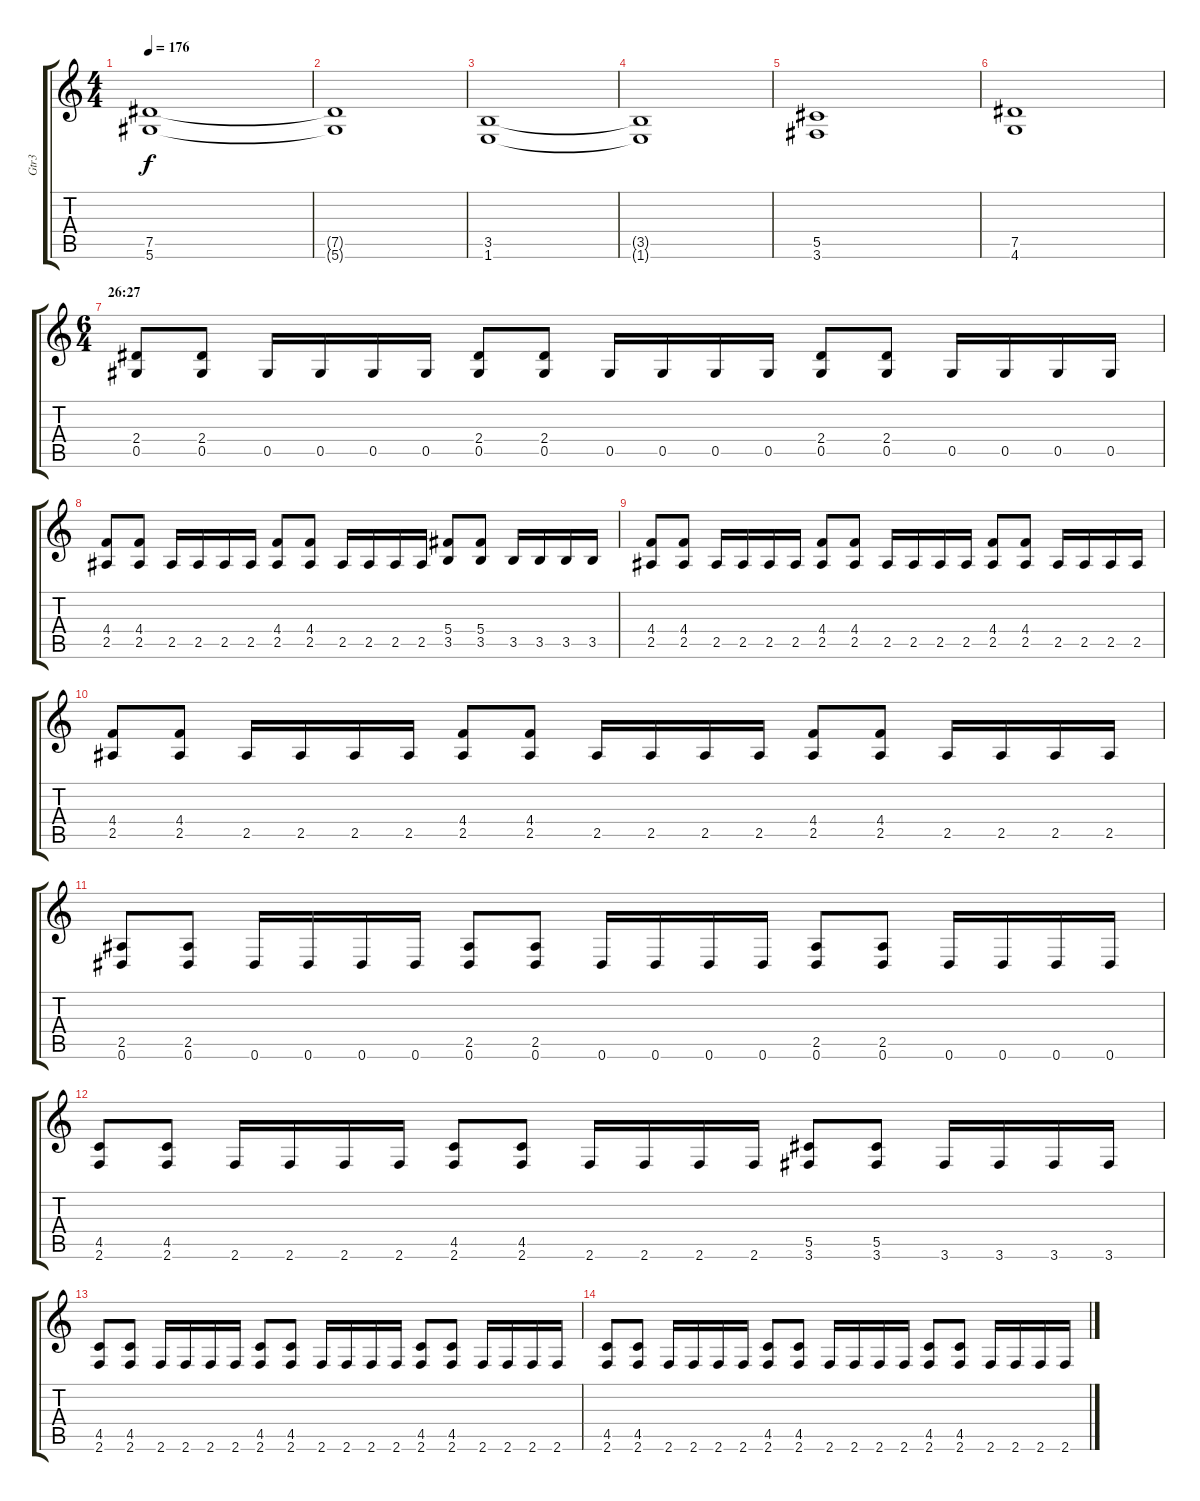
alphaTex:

\track ("Gtr3" "Gtr3") {instrument overdrivenguitar}
\staff {score tabs}
\tuning (Eb4 Bb3 Gb3 Db3 Ab2 Eb2) {hide}
\ts (4 4)
\tempo 176
\clef g2
\ks c
(7.5 5.6).1{dy f} |
(7.5{t} 5.6{t}).1 |
(3.5 1.6).1 |
(3.5{t} 1.6{t}).1 |
(5.5 3.6).1 |
(7.5 4.6).1 |
\ts (6 4)
\section ("" "26:27")
(2.4 0.5).8 (2.4 0.5).8 0.5.16 0.5.16 0.5.16 0.5.16 (2.4 0.5).8 (2.4 0.5).8 0.5.16 0.5.16 0.5.16 0.5.16 (2.4 0.5).8 (2.4 0.5).8 0.5.16 0.5.16 0.5.16 0.5.16 |
(4.4 2.5).8 (4.4 2.5).8 2.5.16 2.5.16 2.5.16 2.5.16 (4.4 2.5).8 (4.4 2.5).8 2.5.16 2.5.16 2.5.16 2.5.16 (5.4 3.5).8 (5.4 3.5).8 3.5.16 3.5.16 3.5.16 3.5.16 |
(4.4 2.5).8 (4.4 2.5).8 2.5.16 2.5.16 2.5.16 2.5.16 (4.4 2.5).8 (4.4 2.5).8 2.5.16 2.5.16 2.5.16 2.5.16 (4.4 2.5).8 (4.4 2.5).8 2.5.16 2.5.16 2.5.16 2.5.16 |
(4.4 2.5).8 (4.4 2.5).8 2.5.16 2.5.16 2.5.16 2.5.16 (4.4 2.5).8 (4.4 2.5).8 2.5.16 2.5.16 2.5.16 2.5.16 (4.4 2.5).8 (4.4 2.5).8 2.5.16 2.5.16 2.5.16 2.5.16 |
(2.5 0.6).8 (2.5 0.6).8 0.6.16 0.6.16 0.6.16 0.6.16 (2.5 0.6).8 (2.5 0.6).8 0.6.16 0.6.16 0.6.16 0.6.16 (2.5 0.6).8 (2.5 0.6).8 0.6.16 0.6.16 0.6.16 0.6.16 |
(4.5 2.6).8 (4.5 2.6).8 2.6.16 2.6.16 2.6.16 2.6.16 (4.5 2.6).8 (4.5 2.6).8 2.6.16 2.6.16 2.6.16 2.6.16 (5.5 3.6).8 (5.5 3.6).8 3.6.16 3.6.16 3.6.16 3.6.16 |
(4.5 2.6).8 (4.5 2.6).8 2.6.16 2.6.16 2.6.16 2.6.16 (4.5 2.6).8 (4.5 2.6).8 2.6.16 2.6.16 2.6.16 2.6.16 (4.5 2.6).8 (4.5 2.6).8 2.6.16 2.6.16 2.6.16 2.6.16 |
(4.5 2.6).8 (4.5 2.6).8 2.6.16 2.6.16 2.6.16 2.6.16 (4.5 2.6).8 (4.5 2.6).8 2.6.16 2.6.16 2.6.16 2.6.16 (4.5 2.6).8 (4.5 2.6).8 2.6.16 2.6.16 2.6.16 2.6.16
